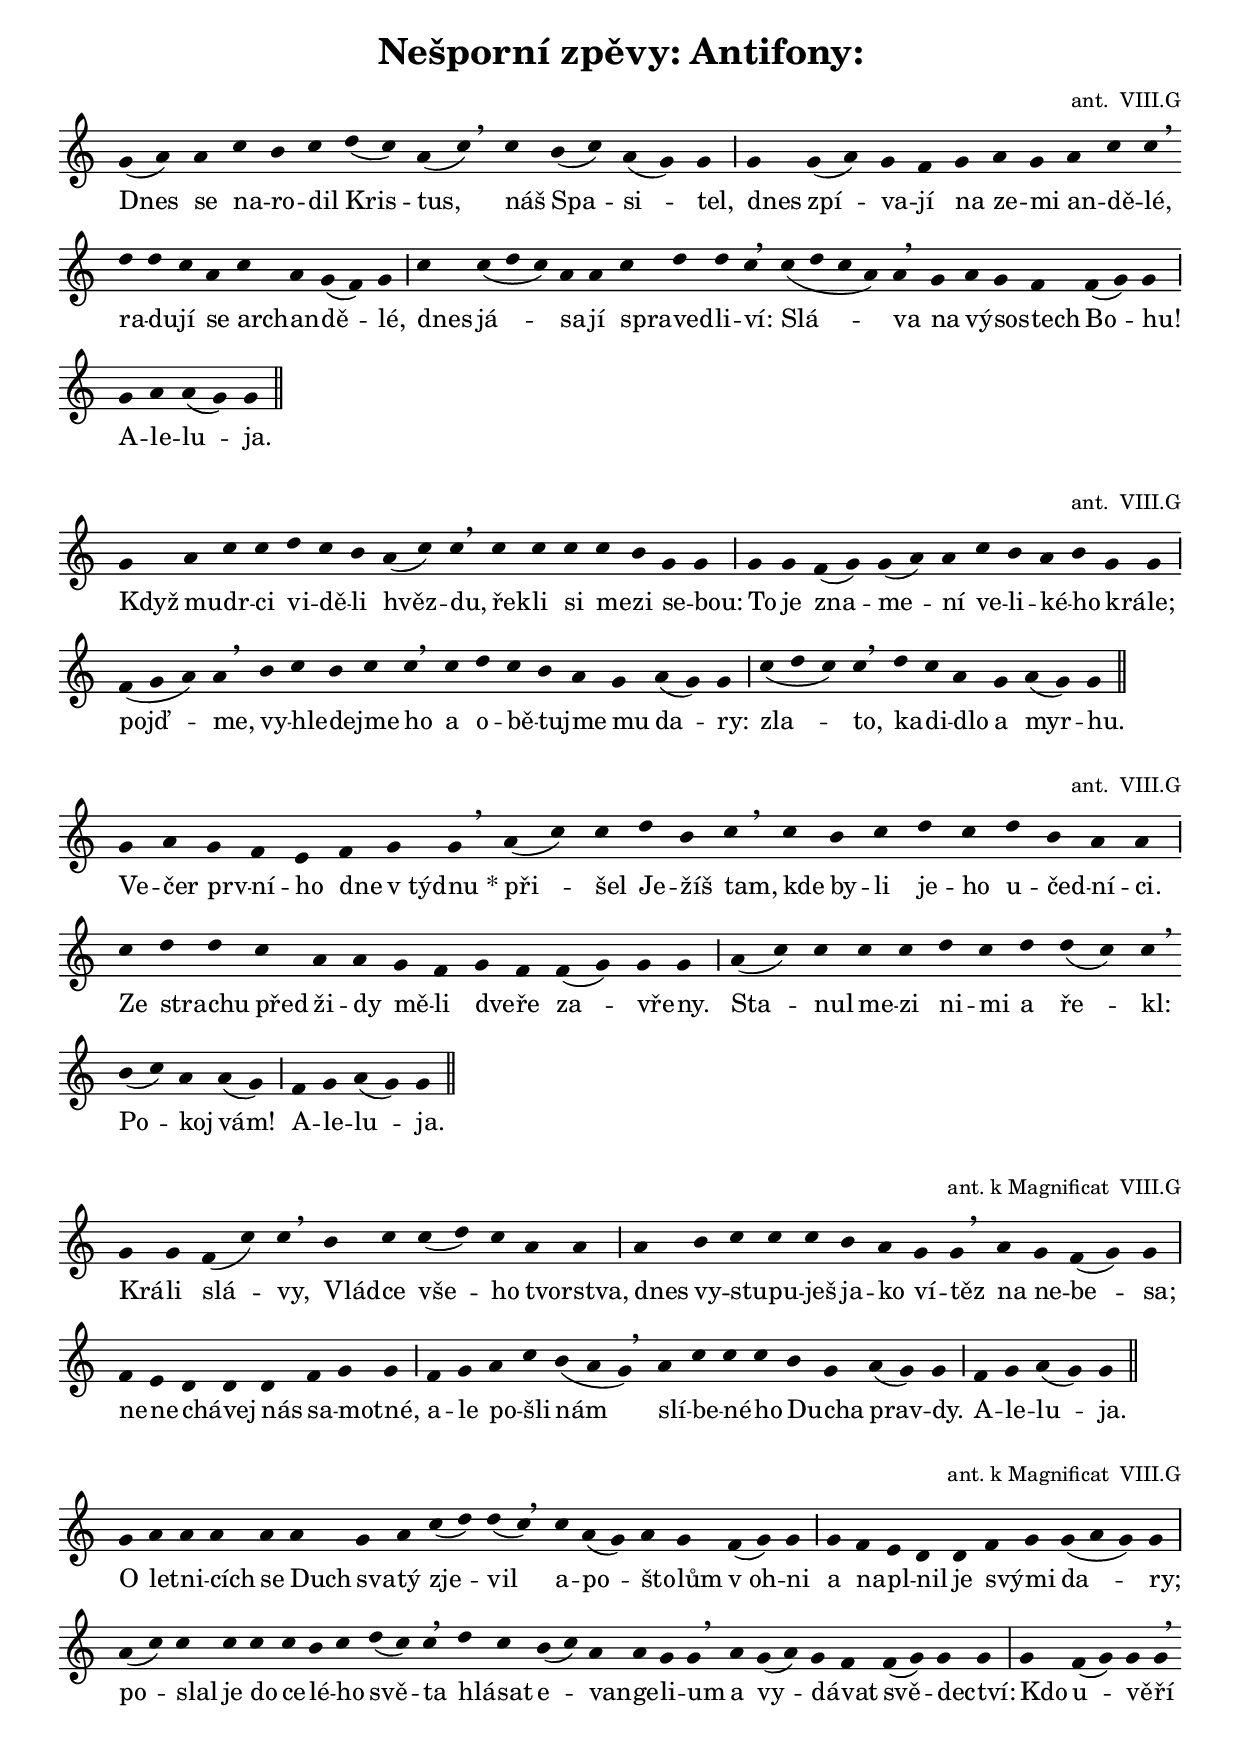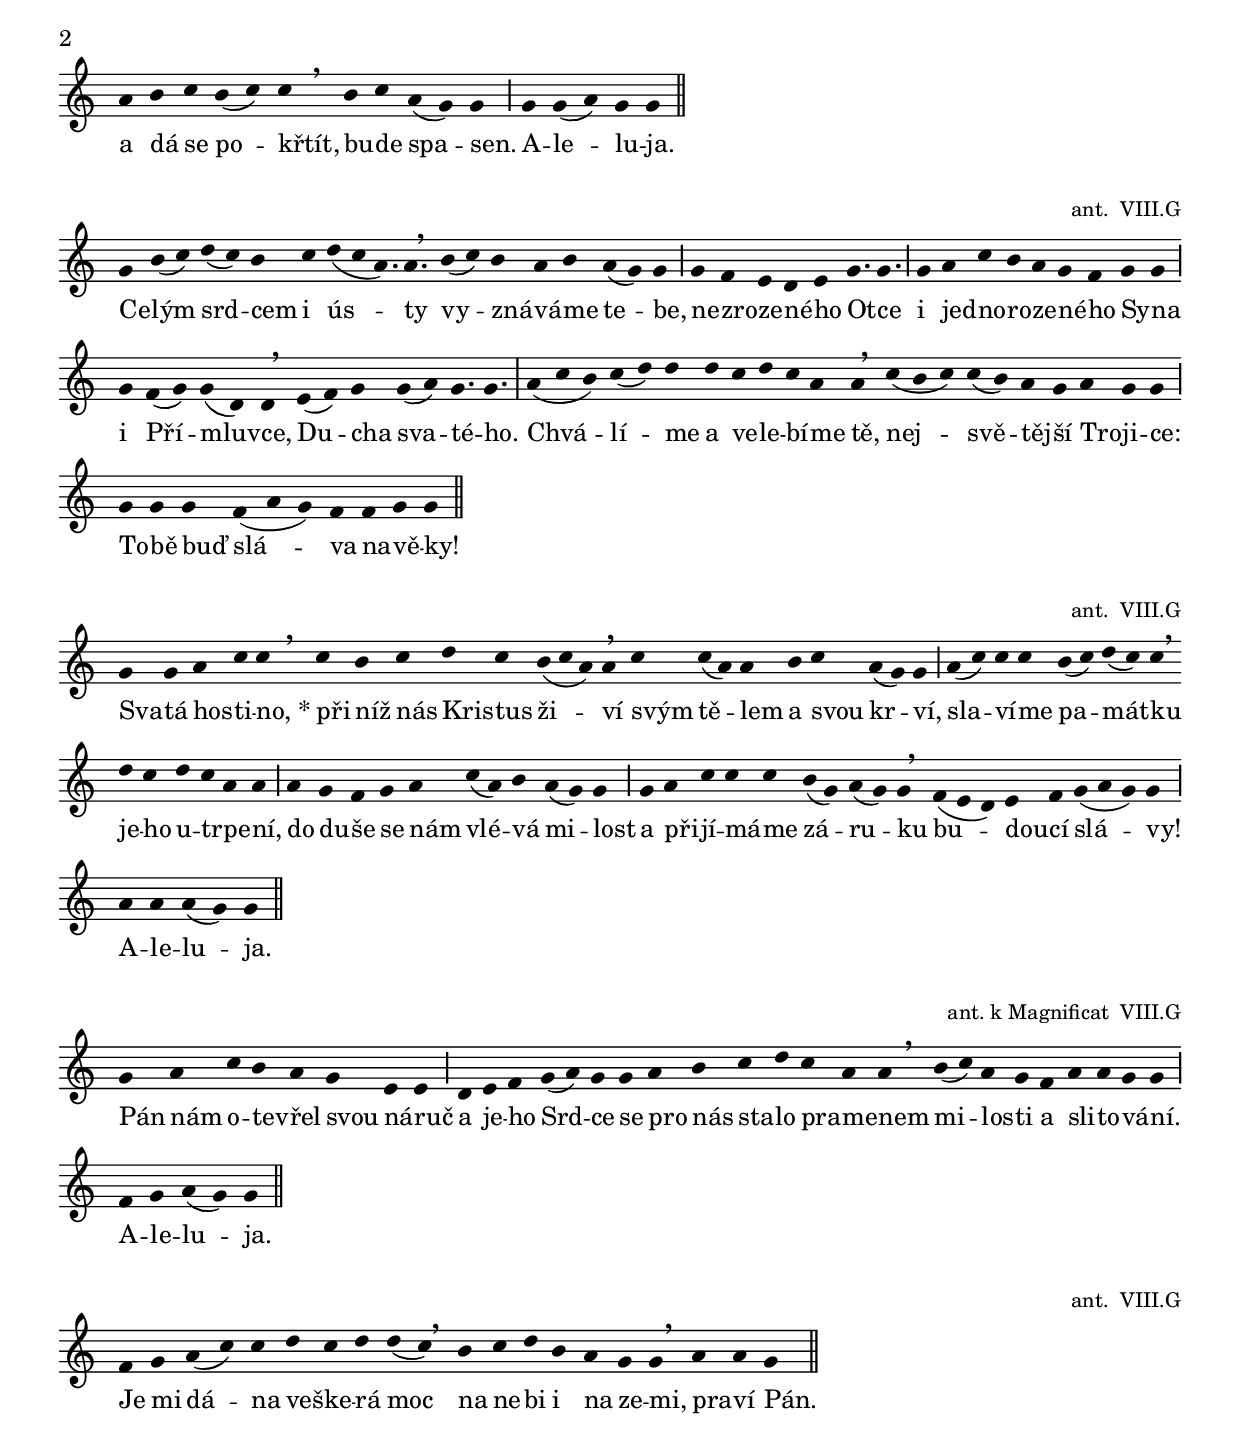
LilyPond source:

\version "2.15.37"

\header {
  title = "Nešporní zpěvy: Antifony:"
}

\include "spolecne_nespory.ly"
\include "../../dilyresponsorii.ly"

\score {
  \relative c'' {
    \choralniRezim
    g4( a) a c b c d( c) a( c) \barMin
    c b( c) a( g) g \barMaior

    g g( a) g f g a g a c c \barMin d d c a c a g( f) g \barMaior

    c c( d c) a a c d d c \barMin
    c( d c a) a \barMin g a g f f( g) g \barMaior
    g a a( g) g \barFinalis
  }
  \addlyrics {
    Dnes se na -- ro -- dil Kris -- tus, náš Spa -- si -- tel,

    dnes zpí -- va -- jí na ze -- mi an -- dě -- lé,
    ra -- du -- jí se arch -- an -- dě -- lé,

    dnes já -- sa -- jí spra -- ved -- li -- ví:
    Slá -- va na vý -- sos -- tech Bo -- hu!

    A -- le -- lu -- ja.
  }
  \header {
    quid = "ant."
    modus = "VIII"
    differentia = "G"
    psalmus = "Magnificat"
    id = "narozeni-antmag"
    piece = \markup {\sestavTitulek}
  }
}

\score {
  \relative c' {
    \choralniRezim

  }
  \addlyrics {
    Bla -- ho -- sla -- ve -- ný ži -- vot,
    kte -- rý tě no -- sil, Kris -- te,

    a bla -- ho -- sla -- ve -- né pr -- sy,
    kte -- ré ko -- ji -- ly te -- be,
    Pá -- na a Spa -- si -- te -- le svě -- ta.

    A -- le -- lu -- ja.
  }
  \header {
    quid = "ant."
    modus = "II"
    differentia = "D"
    psalmus = "Magnificat"
    id = "mb-antmag"
    piece = \markup {\sestavTitulek}
  }
}

\score {
  \relative c'' {
    \choralniRezim
    g4 a c c d c b a( c) c \barMin
    c c c c b g g \barMaior

    g g f( g) g( a) a c b a b g g \barMaior
    f( g a) a \barMin
    b c b c c \barMin
    c d c b a g a( g) g \barMaior

    c( d c) c \barMin d c a g a( g) g \barFinalis
  }
  \addlyrics {
    Když mu -- dr -- ci vi -- dě -- li hvěz -- du,
    řek -- li si me -- zi se -- bou:
    To je zna -- me -- ní ve -- li -- ké -- ho krá -- le;
    pojď -- me,
    vy -- hle -- dej -- me ho
    a o -- bě -- tuj -- me mu da -- ry:
    zla -- to,
    ka -- di -- dlo a myr -- hu.
  }
  \header {
    quid = "ant."
    modus = "VIII"
    differentia = "G"
    psalmus = "Magnificat"
    id = "zjeveni-antmag"
    piece = \markup {\sestavTitulek}
  }
}

\score {
  \relative c'' {
    \choralniRezim
    g4 a g f e f g g \barMin
    a( c) c d b c \barMin c b c d c d b a a \barMaior
    c d d c a a g f g f f( g) g g \barMaior
    a( c) c c c d c d d( c) c \barMin
    b( c) a a( g) \barMaior
    f g a( g) g \barFinalis
  }
  \addlyrics {
    Ve -- čer prv -- ní -- ho dne v_týd -- nu_*
    při -- šel Je -- žíš tam,
    kde by -- li je -- ho u -- čed -- ní -- ci.
    Ze stra -- chu před ži -- dy mě -- li dve -- ře za -- vře -- ny.

    Sta -- nul me -- zi ni -- mi a ře -- kl:
    Po -- koj vám!

    A -- le -- lu -- ja.
  }
  \header {
    quid = "ant."
    quidbreve = "ant."
    modus = "VIII"
    differentia = "G"
    psalmus = ""
    id = "zmrtvychvstani-antmag"
    piece = \markup {\sestavTitulekBezZalmu}
  }
}

\score {
  \relative c'' {
    \choralniRezim
    g4 g f( c') c \barMin
    b c c( d) c a a \barMaior
    a b c c c b a g g \barMin a g f( g) g \barMax

    f e d d d f g g \barMaior
    f g a c b( a g) \barMin a c c c b g a( g) g \barMaior

    f g a( g) g \barFinalis
  }
  \addlyrics {
    Krá -- li slá -- vy,
    Vlád -- ce vše -- ho tvor -- stva,
    dnes vy -- stu -- pu -- ješ
    ja -- ko ví -- těz na ne -- be -- sa;

    ne -- ne -- chá -- vej nás sa -- mot -- né,
    a -- le po -- šli nám slí -- be -- né -- ho Du -- cha prav -- dy.
    A -- le -- lu -- ja.
  }
  \header {
    quid = "ant. k Magnificat"
    modus = "VIII"
    differentia = "G"
    psalmus = ""
    id = "nanebevstoupeni-antmag"
    piece = \markup {\sestavTitulekBezZalmu}
  }
}

\score {
  \relative c'' {
    \choralniRezim
    g4 a a a a a g a c( d) d( c) \barMin
    c a( g) a g f( g) g \barMaior
    g f e d d f g g( a g) g \barMax

    a( c) c c c c b c d( c) c \barMin
    d c b( c) a a g g \barMin
    a g( a) g f f( g) g g \barMax

    g f( g) g g \barMin a b c b( c) c \barMin
    b c a( g) g \barMaior

    g g( a) g g \barFinalis
  }
  \addlyrics {
    O let -- ni -- cích se Duch sva -- tý zje -- vil
    a -- po -- što -- lům v_oh -- ni
    a na -- pl -- nil je
    svý -- mi da -- ry;

    po -- slal je do ce -- lé -- ho svě -- ta
    hlá -- sat e -- van -- ge -- li -- um
    a vy -- dá -- vat svě -- dec -- tví:

    Kdo u -- vě -- ří a dá se po -- křtít,
    bu -- de spa -- sen.

    A -- le -- lu -- ja.
  }
  \header {
    quid = "ant. k Magnificat"
    modus = "VIII"
    differentia = "G"
    psalmus = ""
    id = "seslani-antmag"
    piece = \markup {\sestavTitulekBezZalmu}
  }
}

\score {
  \relative c'' {
    \choralniRezim
    g4 b( c) d( c) b c d( c a4.) a \barMin
    b4( c) b a b a( g) g \barMaior
    g f e d e g4. g \barMaior
    g4 a c b a g f g g \barMaior
    g f( g) g( d) d \barMin e( f) g g( a) g4. g \barMax

    a4( c b) c( d) d d c d c a a \barMin
    c( b c) c( b) a g a g g \barMaior
    g g g f( a g) f f g g \barFinalis
  }
  \addlyrics {
    Ce -- lým srd -- cem i ús -- ty
    vy -- zná -- vá -- me te -- be,
    ne -- zro -- ze -- né -- ho Ot -- ce
    i jed -- no -- ro -- ze -- né -- ho Sy -- na
    i Pří -- mluv -- ce, Du -- cha sva -- té -- ho.

    Chvá -- lí -- me a ve -- le -- bí -- me tě,
    nej -- svě -- těj -- ší Tro -- ji -- ce:
    To -- bě buď slá -- va na -- vě -- ky!
  }
  \header {
    quid = "ant."
    modus = "VIII"
    differentia = "G"
    psalmus = ""
    id = "trojice-antmag"
    piece = \markup {\sestavTitulekBezZalmu}
  }
}

\score {
  \relative c'' {
    \choralniRezim
    g4 g a c c \barMin
    c b c d c b( c a) a \barMin c c( a) a b c a( g) g \barMaior
    a( c) c c b( c) d( c) c \barMin d c d c a a \barMaior
    a g f g a c( a) b a( g) g \barMaior
    g a c c c b( g) a( g) g \barMin f( e d) e f g( a g) g \barMaior
    a a a( g) g \barFinalis
  }
  \addlyrics {
    Sva -- tá hos -- ti -- no,_*
    při níž nás Kris -- tus ži -- ví svým tě -- lem a svou kr -- ví,
    sla -- ví -- me pa -- mát -- ku je -- ho u -- tr -- pe -- ní,
    do du -- še se nám vlé -- vá mi -- lost
    a při -- jí -- má -- me zá -- ru -- ku bu -- dou -- cí slá -- vy!
    A -- le -- lu -- ja.
  }
  \header {
    quid = "ant."
    modus = "VIII"
    differentia = "G"
    psalmus = ""
    id = "tela-antmag"
    piece = \markup {\sestavTitulekBezZalmu}
  }
}

\score {
  \relative c'' {
    \choralniRezim
    g a c b a g e e \barMaior
    d e f g( a) g g a b c d c a a \barMin
    b( c) a g f a a g g \barMaior
    f g a( g) g \barFinalis
  }
  \addlyrics {
    Pán nám o -- tev -- řel svou ná -- ruč
    a je -- ho Srd -- ce se pro nás sta -- lo pra -- me -- nem
    mi -- los -- ti a sli -- to -- vá -- ní.
    A -- le -- lu -- ja.
  }
  \header {
    quid = "ant. k Magnificat"
    modus = "VIII"
    differentia = "G"
    psalmus = ""
    id = "srdce-antmag"
    piece = \markup {\sestavTitulekBezZalmu}
  }
}

\score {
  \relative c' {
    \choralniRezim
    f4 g a( c) c d c d d( c) \barMin
    b c d b a g g \barMin
    a a g \barFinalis
  }
  \addlyrics {
    Je mi dá -- na veš -- ke -- rá moc
    na ne -- bi i na ze -- mi,
    pra -- ví Pán.
  }
  \header {
    quid = "ant."
    modus = "VIII"
    differentia = "G"
    psalmus = "Magnificat"
    id = "krale-antmag"
    piece = \markup {\sestavTitulekBezZalmu}
  }
}
